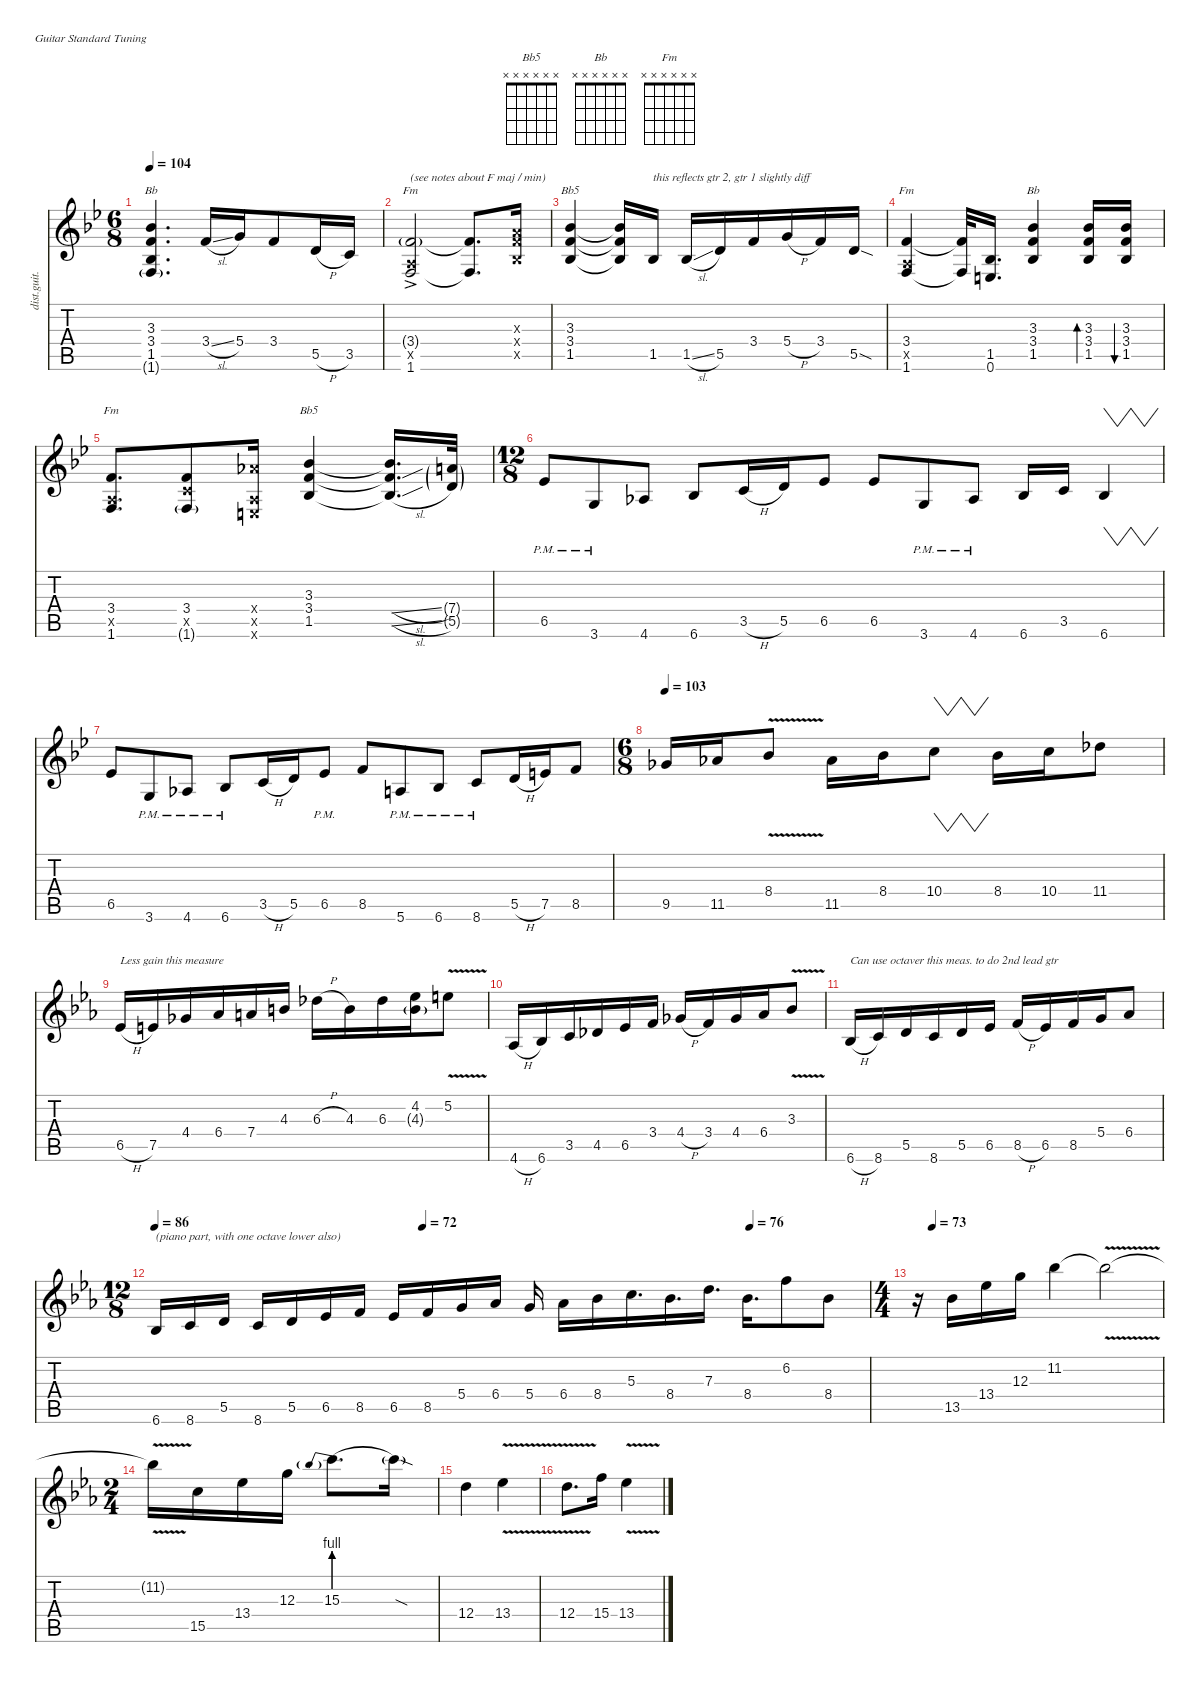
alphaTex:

\defaultSystemsLayout 4
\hideDynamics
\bracketExtendMode nobrackets
\otherSystemsTrackNameOrientation horizontal
\track ("Gtr Lead 1" "dist.guit.") {instrument distortionguitar}
\staff {score tabs}
\tuning (E4 B3 G3 D3 A2 E2)
\chord ("Bb5" x x x x x x)
\chord ("Bb" x x x x x x)
\chord ("Fm" x x x x x x)
\ts (6 8)
\tempo 104
\clef g2
\ks bb
(3.3{acc b} 3.4{acc forcenatural} 1.5{acc b} 1.6{g acc forcenatural}).4{d ch "Bb" dy f beam Up} 3.4{sl acc forcenatural}.16{beam Up} 5.4{acc forcenatural}.16{beam Up} 3.4{acc forcenatural}.8{beam Up} 5.5{h acc forcenatural}.16{beam Up} 3.5{acc forcenatural}.16{beam Up} |
(3.4{g acc forcenatural} 0.5{x acc forcenatural} 1.6{ac acc forcenatural}).2{ch "Fm" txt "(see notes about F maj / min)" beam Up} (3.4{t acc forcenatural} 1.6{t acc forcenatural}).8{d beam Up} (2.3{x acc forcenatural} 3.4{x acc forcenatural} 1.5{x acc b}).16{beam Up} |
(3.3{acc b} 3.4{acc forcenatural} 1.5{acc b}).4{ch "Bb5" beam Up} (3.3{t acc b} 3.4{t acc forcenatural} 1.5{t acc b}).16{beam Up} 1.5{acc b}.16{txt "this reflects gtr 2, gtr 1 slightly diff" beam Up} 1.5{sl acc b}.16{beam Up} 5.5{acc forcenatural}.16{beam Up} 3.4{acc forcenatural}.16{beam Up} 5.4{h acc forcenatural}.16{beam Up} 3.4{acc forcenatural}.16{beam Up} 5.5{sod acc forcenatural}.16{beam Up} |
(3.4{acc forcenatural} 0.5{x acc forcenatural} 1.6{acc forcenatural}).4{ch "Fm" beam Up} (3.4{t acc forcenatural} 1.6{t acc forcenatural}).32{beam Up} (1.5{acc b} 0.6{acc forcenatural}).16{d beam Up} (3.3{acc b} 3.4{acc forcenatural} 1.5{acc b}).4{ch "Bb" beam Up} (3.3{acc b} 3.4{acc forcenatural} 1.5{acc b}).16{bd 60 beam Up} (3.3{acc b} 3.4{acc forcenatural} 1.5{acc b}).16{bu 60 beam Up} |
(3.4{acc forcenatural} 0.5{x acc forcenatural} 1.6{acc forcenatural}).8{d ch "Fm" beam Up} (3.4{acc forcenatural} 3.5{x acc forcenatural} 1.6{g acc forcenatural}).8{beam Up} (6.4{x acc b} 0.5{x acc forcenatural} 0.6{x acc forcenatural}).16{beam Up} (3.3{acc b} 3.4{acc forcenatural} 1.5{acc b}).4{ch "Bb5" beam Up} (3.3{t acc b} 3.4{sl t acc forcenatural} 1.5{sl t acc b}).16{d dy mf beam Up} (7.4{g acc forcenatural} 5.5{g acc forcenatural}).32{dy f beam Up} |
\ts (12 8)
\beaming (8 3 3 3 3)
6.5{pm acc b}.8{dy ff beam Up} 3.6{pm acc forcenatural}.8{beam Up} 4.6{acc b}.8{beam Up} 6.6{acc b}.8{beam Up} 3.5{h acc forcenatural}.16{beam Up} 5.5{acc forcenatural}.16{beam Up} 6.5{acc b}.8{beam Up} 6.5{acc b}.8{beam Up} 3.6{pm acc forcenatural}.8{beam Up} 4.6{pm acc b}.8{beam Up} 6.6{acc b}.16{beam Up} 3.5{acc forcenatural}.16{beam Up} 6.6{acc b}.4{vw beam Up} |
6.5{acc b}.8{beam Up} 3.6{pm acc forcenatural}.8{beam Up} 4.6{pm acc b}.8{beam Up} 6.6{pm acc b}.8{beam Up} 3.5{h acc forcenatural}.16{beam Up} 5.5{acc forcenatural}.16{beam Up} 6.5{pm acc b}.8{beam Up} 8.5{acc forcenatural}.8{beam Up} 5.6{pm acc forcenatural}.8{beam Up} 6.6{pm acc b}.8{beam Up} 8.6{pm acc forcenatural}.8{beam Up} 5.5{h acc forcenatural}.16{beam Up} 7.5{acc forcenatural}.16{beam Up} 8.5{acc forcenatural}.8{beam Up} |
\ts (6 8)
\beaming (8 3 3)
\tempo 103
9.5{acc b}.16{dy f beam Up} 11.5{acc b}.16{beam Up} 8.4{v acc b}.8{beam Up beam split} 11.5{acc b}.16{beam Down} 8.4{acc b}.16{beam Down beam merge} 10.4{acc forcenatural}.8{vw beam Down beam split} 8.4{acc b}.16{beam Down} 10.4{acc forcenatural}.16{beam Down} 11.4{acc b}.8{beam Down} |
\ks eb
6.5{h acc b}.16{txt "Less gain this measure" beam Up} 7.5{acc forcenatural}.16{beam Up} 4.4{acc b}.16{beam Up} 6.4{acc b}.16{beam Up} 7.4{acc forcenatural}.16{beam Up} 4.3{acc forcenatural}.16{beam Up} 6.3{h acc b}.16{beam Down} 4.3{acc forcenatural}.16{beam Down} 6.3{acc b}.16{beam Down} (4.2{acc b} 4.3{g acc forcenatural}).16{beam Down} 5.2{v acc forcenatural}.8{beam Down} |
4.6{h acc b}.16{dy ff beam Up} 6.6{acc b}.16{beam Up} 3.5{acc forcenatural}.16{beam Up} 4.5{acc b}.16{beam Up} 6.5{acc b}.16{beam Up} 3.4{acc forcenatural}.16{beam Up} 4.4{h acc b}.16{beam Up} 3.4{acc forcenatural}.16{beam Up} 4.4{acc b}.16{beam Up} 6.4{acc b}.16{beam Up} 3.3{v acc b}.8{beam Up} |
6.6{h acc b}.16{txt "Can use octaver this meas. to do 2nd lead gtr" dy f beam Up} 8.6{acc forcenatural}.16{beam Up} 5.5{acc forcenatural}.16{beam Up} 8.6{acc forcenatural}.16{beam Up} 5.5{acc forcenatural}.16{beam Up} 6.5{acc b}.16{beam Up} 8.5{h acc forcenatural}.16{beam Up} 6.5{acc b}.16{beam Up} 8.5{acc forcenatural}.16{beam Up} 5.4{acc forcenatural}.16{beam Up} 6.4{acc b}.8{beam Up} |
\ts (12 8)
\beaming (8 3 3 3 3)
\tempo 86
\tempo (72 0.375)
\tempo (76 0.833333)
6.6{acc b}.16{txt "(piano part, with one octave lower also)" beam Up} 8.6{acc forcenatural}.16{beam Up beam merge} 5.5{acc forcenatural}.16{beam Up beam split} 8.6{acc forcenatural}.16{beam Up beam merge} 5.5{acc forcenatural}.16{beam Up} 6.5{acc b}.16{beam Up beam merge} 8.5{acc forcenatural}.16{beam Up beam split} 6.5{acc b}.16{beam Up beam merge} 8.5{acc forcenatural}.16{beam Up} 5.4{acc forcenatural}.16{beam Up beam merge} 6.4{acc b}.16{beam Up beam split} 5.4{acc forcenatural}.16{beam Up} 6.4{acc b}.16{beam Down} 8.4{acc b}.16{beam Down} 5.3{acc forcenatural}.16{d beam Down} 8.4{acc b}.16{d beam Down} 7.3{acc forcenatural}.16{d beam Down} 8.4{acc b}.16{d beam Down} 6.2{acc forcenatural}.8{beam Down} 8.4{acc b}.8{beam Down} |
\ts (4 4)
\beaming (8 2 2 2 2)
\tempo (73 0.0625)
r.16{beam Down} 13.5{acc b}.16{beam Down} 13.4{acc b}.16{beam Down} 12.3{acc forcenatural}.16{beam Down} 11.2{acc b}.4{beam Down} 11.2{v t acc b}.2{beam Down} |
\ts (2 4)
\beaming (8 2 2)
11.2{v t acc b}.16{beam Down} 15.5{acc forcenatural}.16{beam Down} 13.4{acc b}.16{beam Down} 12.3{acc forcenatural}.16{beam Down} 15.3{be (prebend 0 4 60 4)}.8{d beam Down} 15.3{sod t}.16{beam Down} |
12.4{acc forcenatural}.4{beam Down} 13.4{v acc b}.4{beam Down} |
12.4{v acc forcenatural}.8{d beam Down} 15.4{acc forcenatural}.16{beam Down} 13.4{v acc b}.4{beam Down}
